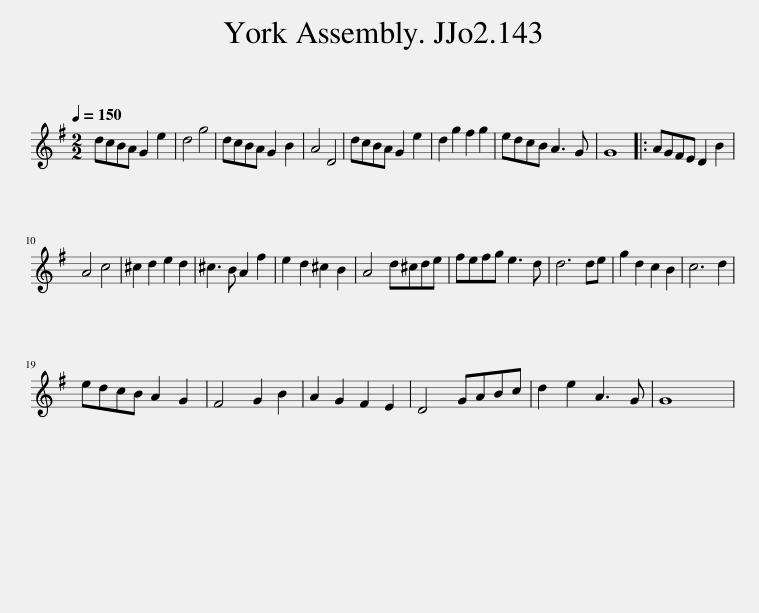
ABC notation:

X:1
L:1/8
Q:1/4=150
M:2/2
I:linebreak $
K:G
V:1 treble
V:1
 dcBA G2 e2 | d4 g4 | dcBA G2 B2 | A4 D4 | dcBA G2 e2 | %5
 d2 g2 f2 g2 | edcB A3 G | G8 |: AGFE D2 B2 |$ A4 c4 | %10
 ^c2 d2 e2 d2 | ^c3 B A2 f2 | e2 d2 ^c2 B2 | A4 d^cde | fefg e3 d | %15
 d6 de | g2 d2 c2 B2 | c6 d2 |$ edcB A2 G2 | F4 G2 B2 | %20
 A2 G2 F2 E2 | D4 GABc | d2 e2 A3 G | G8 | %24
